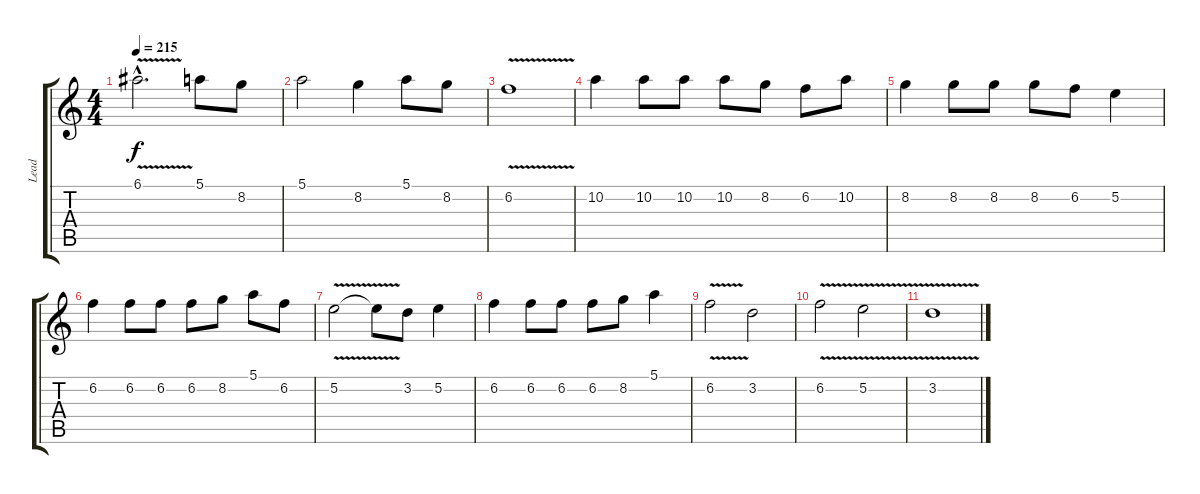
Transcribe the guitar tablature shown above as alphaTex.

\track ("Lead" "Lead") {instrument distortionguitar}
\staff {score tabs}
\tuning (E4 B3 G3 D3 A2 E2) {hide}
\ts (4 4)
\tempo 215
\clef g2
\ks c
6.1{v hac}.2{d dy f} 5.1.8 8.2.8 |
5.1.2 8.2.4 5.1.8 8.2.8 |
6.2{v}.1 |
10.2.4 10.2.8 10.2.8 10.2.8 8.2.8 6.2.8 10.2.8 |
8.2.4 8.2.8 8.2.8 8.2.8 6.2.8 5.2.4 |
6.2.4 6.2.8 6.2.8 6.2.8 8.2.8 5.1.8 6.2.8 |
5.2{v}.2 5.2{t}.8 3.2.8 5.2.4 |
6.2.4 6.2.8 6.2.8 6.2.8 8.2.8 5.1.4 |
6.2{v}.2 3.2.2 |
6.2{v}.2 5.2{v}.2 |
3.2{v}.1
